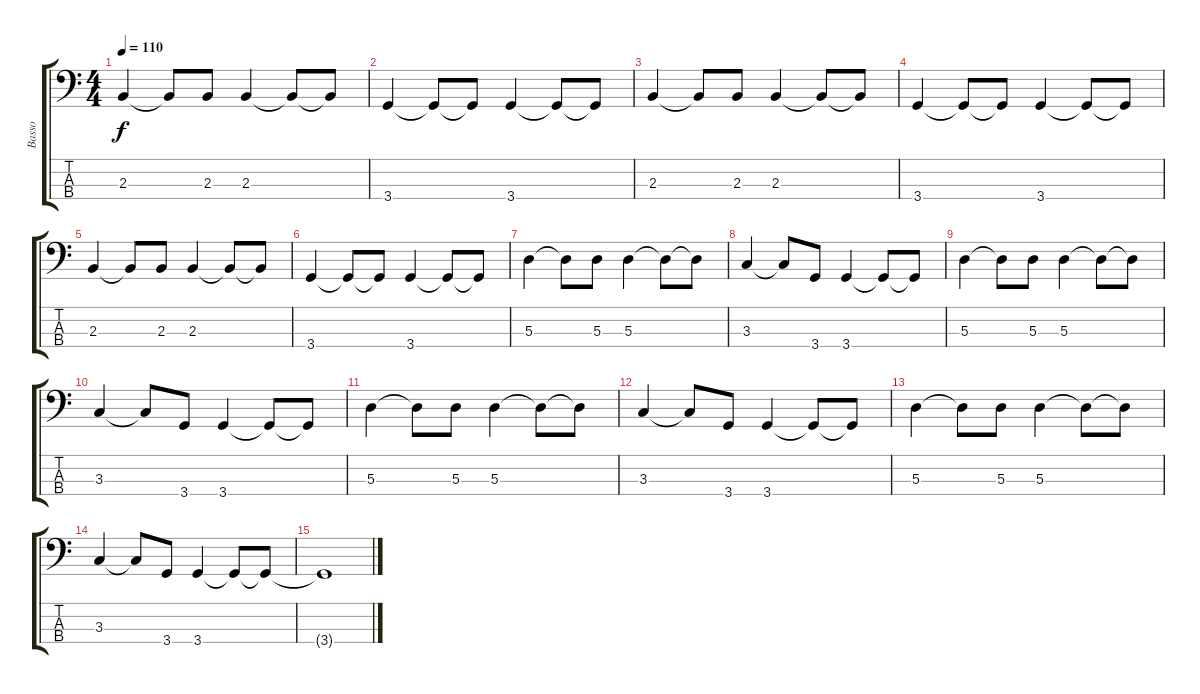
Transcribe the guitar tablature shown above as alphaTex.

\track ("Basso" "Basso") {instrument electricbassfinger}
\staff {score tabs}
\tuning (G2 D2 A1 E1) {hide}
\ts (4 4)
\tempo 110
\clef f4
\ks c
2.3.4{dy f} 2.3{t}.8 2.3.8 2.3.4 2.3{t}.8 2.3{t}.8 |
3.4.4 3.4{t}.8 3.4{t}.8 3.4.4 3.4{t}.8 3.4{t}.8 |
2.3.4 2.3{t}.8 2.3.8 2.3.4 2.3{t}.8 2.3{t}.8 |
3.4.4 3.4{t}.8 3.4{t}.8 3.4.4 3.4{t}.8 3.4{t}.8 |
2.3.4 2.3{t}.8 2.3.8 2.3.4 2.3{t}.8 2.3{t}.8 |
3.4.4 3.4{t}.8 3.4{t}.8 3.4.4 3.4{t}.8 3.4{t}.8 |
5.3.4 5.3{t}.8 5.3.8 5.3.4 5.3{t}.8 5.3{t}.8 |
3.3.4 3.3{t}.8 3.4.8 3.4.4 3.4{t}.8 3.4{t}.8 |
5.3.4 5.3{t}.8 5.3.8 5.3.4 5.3{t}.8 5.3{t}.8 |
3.3.4 3.3{t}.8 3.4.8 3.4.4 3.4{t}.8 3.4{t}.8 |
5.3.4 5.3{t}.8 5.3.8 5.3.4 5.3{t}.8 5.3{t}.8 |
3.3.4 3.3{t}.8 3.4.8 3.4.4 3.4{t}.8 3.4{t}.8 |
5.3.4 5.3{t}.8 5.3.8 5.3.4 5.3{t}.8 5.3{t}.8 |
3.3.4 3.3{t}.8 3.4.8 3.4.4 3.4{t}.8 3.4{t}.8 |
3.4{t}.1
